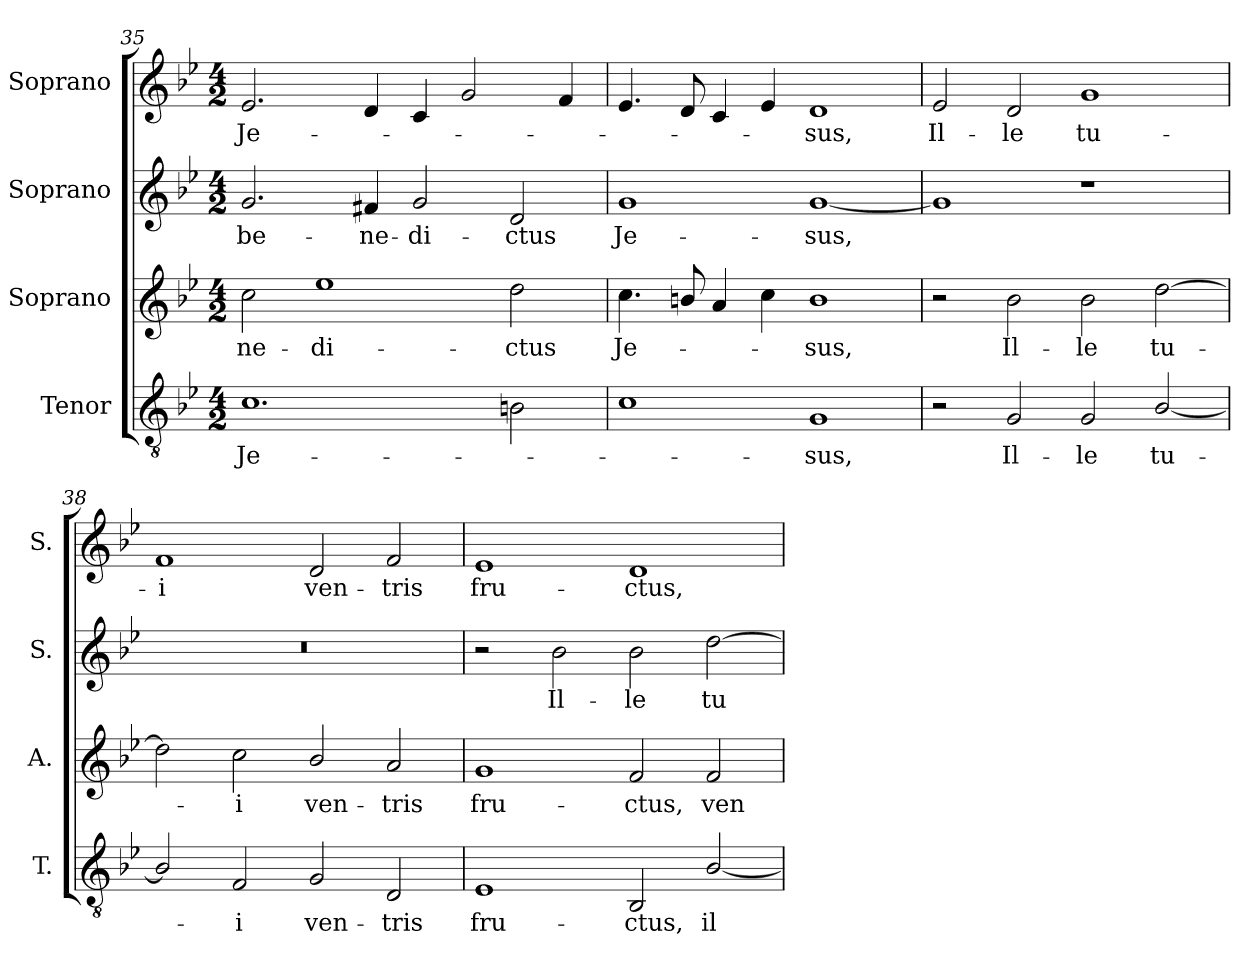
**kern	**text	**kern	**text	**kern	**text	**kern	**text
*part4	*part4	*part3	*part3	*part2	*part2	*part1	*part1
*staff4	*staff4	*staff3	*staff3	*staff2	*staff2	*staff1	*staff1
*I"Tenor	*	*I"Soprano	*	*I"Soprano	*	*I"Soprano	*
*I'T.	*	*I'A.	*	*I'S.	*	*I'S.	*
*clefGv2	*	*clefG2	*	*clefG2	*	*clefG2	*
*ITrd7c12	*	*	*	*	*	*	*
*k[b-e-]	*	*k[b-e-]	*	*k[b-e-]	*	*k[b-e-]	*
*B-:	*	*B-:	*	*B-:	*	*B-:	*
*M4/2	*	*M4/2	*	*M4/2	*	*M4/2	*
=35	=35	=35	=35	=35	=35	=35	=35
!	!LO:LY:b:color=#000000	!	!	!	!	!	!
!	!	!	!LO:LY:b:color=#000000	!	!	!	!
!	!	!	!	!	!LO:LY:b:color=#000000	!	!
!	!	!	!	!	!	!	!LO:LY:b:color=#000000
1.Ci	Je-	2cci\	-ne-	2.gi/	be-	2.e-i/	Je-
!	!	!	!LO:LY:b:color=#000000	!	!	!	!
.	.	1ee-i	-di-	.	.	.	.
!	!	!	!	!	!LO:LY:b:color=#000000	!	!
.	.	.	.	4f#Xi/	-ne-	4di/	.
!	!	!	!	!	!LO:LY:b:color=#000000	!	!
.	.	.	.	2gi/	-di-	4ci/	.
.	.	.	.	.	.	2gi/	.
!	!	!	!LO:LY:b:color=#000000	!	!	!	!
!	!	!	!	!	!LO:LY:b:color=#000000	!	!
2BBni\	.	2ddi\	-ctus	2di/	-ctus	.	.
.	.	.	.	.	.	4fi/	.
=36	=36	=36	=36	=36	=36	=36	=36
!	!	!	!LO:LY:b:color=#000000	!	!	!	!
!	!	!	!	!	!LO:LY:b:color=#000000	!	!
1Ci	.	4.cci\	Je-	1gi	Je-	4.e-i/	.
.	.	8bni/	.	.	.	8di/	.
.	.	4ai/	.	.	.	4ci/	.
.	.	4cci\	.	.	.	4e-i/	.
!	!LO:LY:b:color=#000000	!	!	!	!	!	!
!	!	!	!LO:LY:b:color=#000000	!	!	!	!
!	!	!	!	!	!LO:LY:b:color=#000000	!	!
!	!	!	!	!	!	!	!LO:LY:b:color=#000000
1GGi	-sus,	1bi	-sus,	[1gi	-sus,	1di	-sus,
=37	=37	=37	=37	=37	=37	=37	=37
!	!	!	!	!	!	!	!LO:LY:b:color=#000000
2r	.	2r	.	1gi]	.	2e-i/	Il-
!	!LO:LY:b:color=#000000	!	!	!	!	!	!
!	!	!	!LO:LY:b:color=#000000	!	!	!	!
!	!	!	!	!	!	!	!LO:LY:b:color=#000000
2GGi/	Il-	2b-i\	Il-	.	.	2di/	-le
!	!LO:LY:b:color=#000000	!	!	!	!	!	!
!	!	!	!LO:LY:b:color=#000000	!	!	!	!
!	!	!	!	!	!	!	!LO:LY:b:color=#000000
2GGi/	-le	2b-i\	-le	1r	.	1gi	tu-
!	!LO:LY:b:color=#000000	!	!	!	!	!	!
!	!	!	!LO:LY:b:color=#000000	!	!	!	!
[2BB-i/	tu-	[2ddi\	tu-	.	.	.	.
!!LO:PB:g=z
=38	=38	=38	=38	=38	=38	=38	=38
!	!	!	!	!LO:N:vis=1	!	!	!
!	!	!	!	!	!	!	!LO:LY:b:color=#000000
2BB-i/]	.	2ddi\]	.	0r	.	1fi	-i
!	!LO:LY:b:color=#000000	!	!	!	!	!	!
!	!	!	!LO:LY:b:color=#000000	!	!	!	!
2FFi/	-i	2cci\	-i	.	.	.	.
!	!LO:LY:b:color=#000000	!	!	!	!	!	!
!	!	!	!LO:LY:b:color=#000000	!	!	!	!
!	!	!	!	!	!	!	!LO:LY:b:color=#000000
2GGi/	ven-	2b-i/	ven-	.	.	2di/	ven-
!	!LO:LY:b:color=#000000	!	!	!	!	!	!
!	!	!	!LO:LY:b:color=#000000	!	!	!	!
!	!	!	!	!	!	!	!LO:LY:b:color=#000000
2DDi/	-tris	2ai/	-tris	.	.	2fi/	-tris
=39	=39	=39	=39	=39	=39	=39	=39
!	!LO:LY:b:color=#000000	!	!	!	!	!	!
!	!	!	!LO:LY:b:color=#000000	!	!	!	!
!	!	!	!	!	!	!	!LO:LY:b:color=#000000
1EE-i	fru-	1gi	fru-	2r	.	1e-i	fru-
!	!	!	!	!	!LO:LY:b:color=#000000	!	!
.	.	.	.	2b-i\	Il-	.	.
!	!LO:LY:b:color=#000000	!	!	!	!	!	!
!	!	!	!LO:LY:b:color=#000000	!	!	!	!
!	!	!	!	!	!LO:LY:b:color=#000000	!	!
!	!	!	!	!	!	!	!LO:LY:b:color=#000000
2BBB-i/	-ctus,	2fi/	-ctus,	2b-i\	-le	1di	-ctus,
!	!LO:LY:b:color=#000000	!	!	!	!	!	!
!	!	!	!LO:LY:b:color=#000000	!	!	!	!
!	!	!	!	!	!LO:LY:b:color=#000000	!	!
[2BB-i/	il-	2fi/	ven-	[2ddi\	tu-	.	.
=	=	=	=	=	=	=	=
*-	*-	*-	*-	*-	*-	*-	*-
